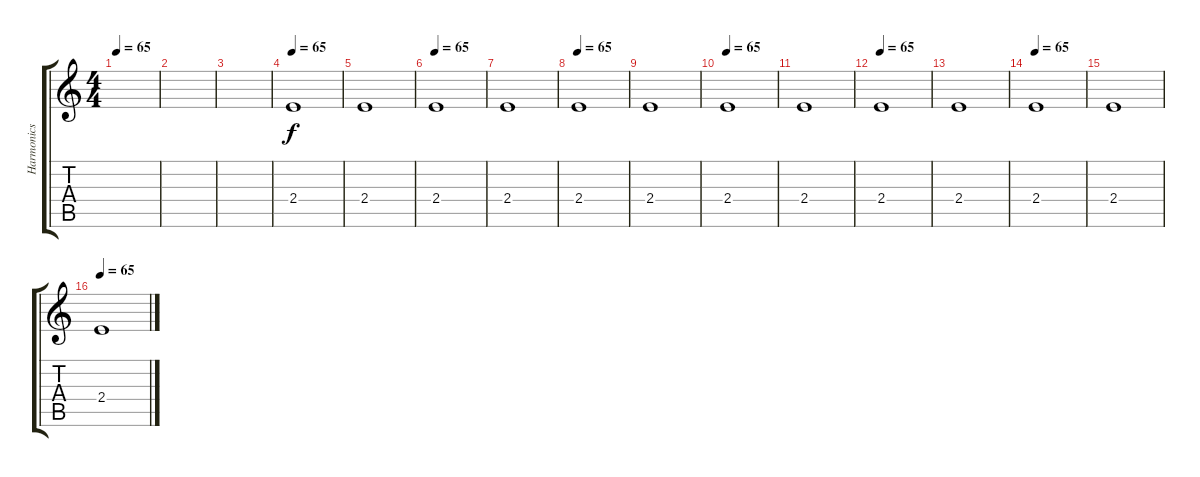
\track ("Harmonics" "Harmonics") {instrument guitarharmonics}
\staff {score tabs}
\tuning (E4 B3 G3 D3 A2 E2) {hide}
\ts (4 4)
\tempo 65
\clef g2
\ks c
|
|
|
\tempo 65
2.4.1{instrument guitarharmonics} |
2.4.1 |
\tempo 65
2.4.1{instrument guitarharmonics} |
2.4.1 |
\tempo 65
2.4.1{instrument guitarharmonics} |
2.4.1 |
\tempo 65
2.4.1{instrument guitarharmonics} |
2.4.1 |
\tempo 65
2.4.1{instrument guitarharmonics} |
2.4.1 |
\tempo 65
2.4.1{instrument guitarharmonics} |
2.4.1 |
\tempo 65
2.4.1{instrument guitarharmonics}
